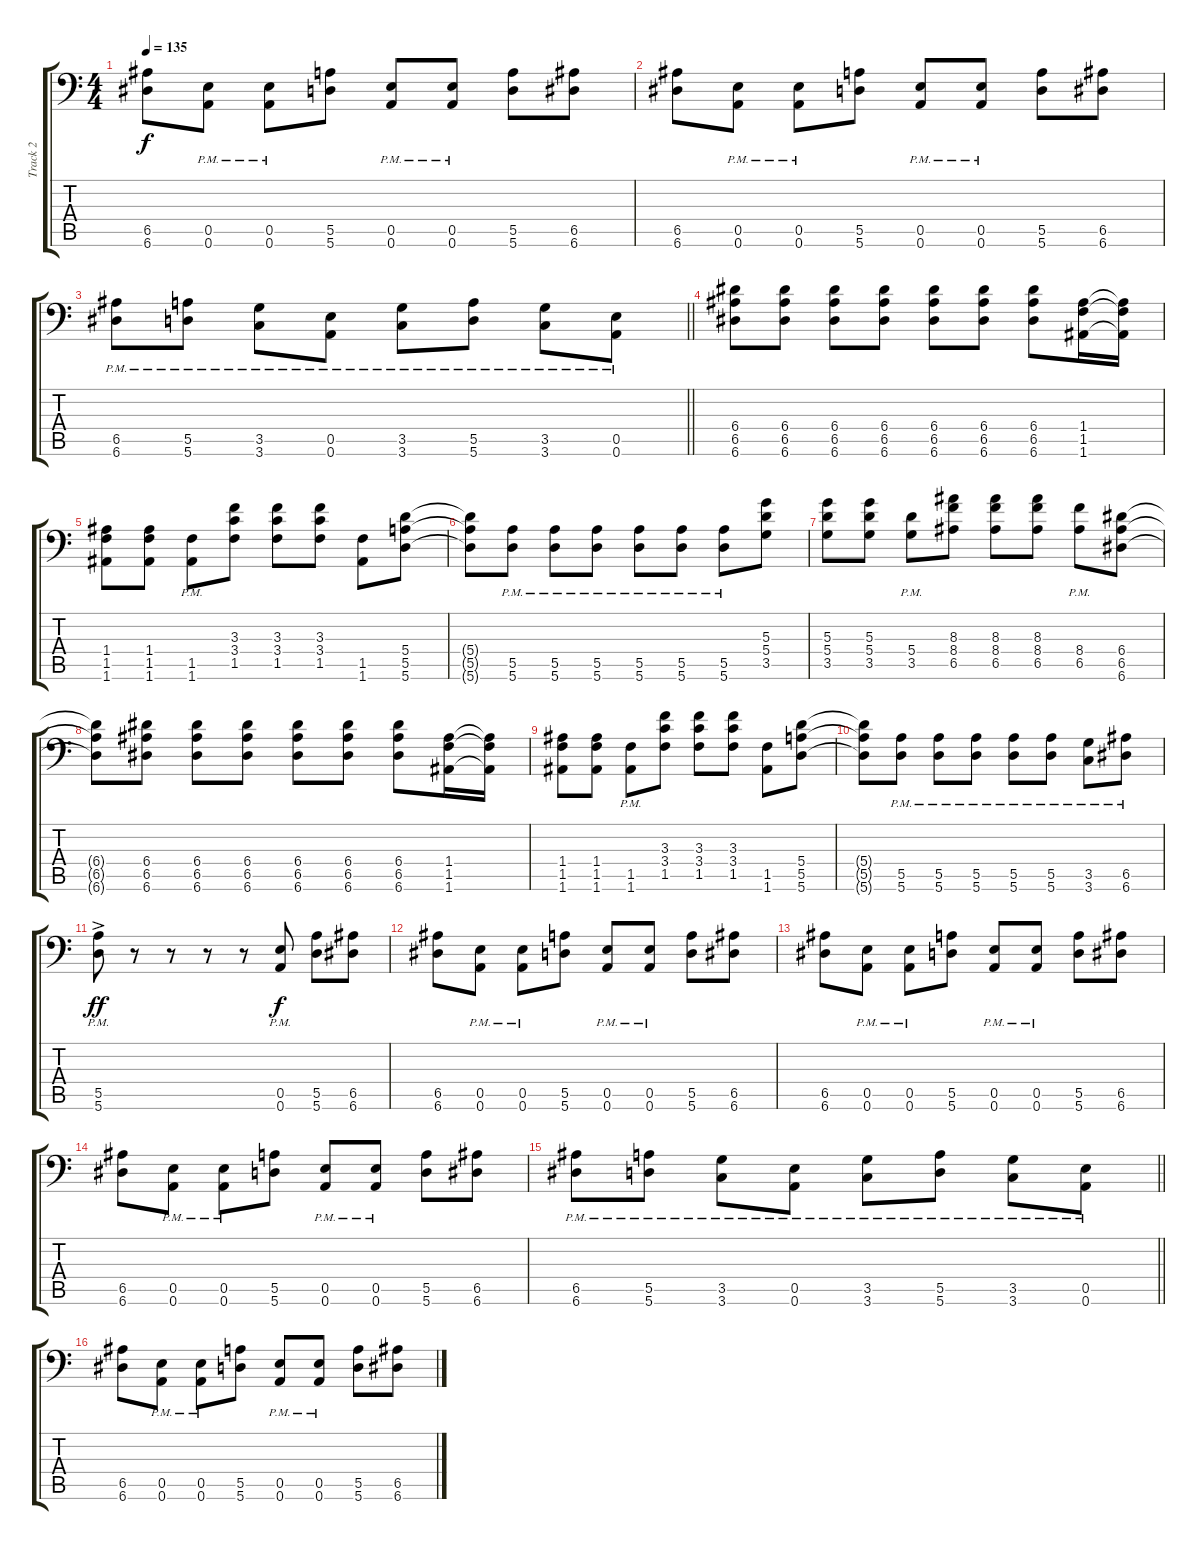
\track ("Track 2" "Track 2") {instrument distortionguitar}
\staff {score tabs}
\tuning (B3 Gb3 D3 A2 E2 A1) {hide}
\ts (4 4)
\tempo 135
\clef f4
\ks c
(6.5 6.6).8{dy f} (0.5{pm} 0.6{pm}).8 (0.5{pm} 0.6{pm}).8 (5.5 5.6).8 (0.5{pm} 0.6{pm}).8 (0.5{pm} 0.6{pm}).8 (5.5 5.6).8 (6.5 6.6).8 |
(6.5 6.6).8 (0.5{pm} 0.6{pm}).8 (0.5{pm} 0.6{pm}).8 (5.5 5.6).8 (0.5{pm} 0.6{pm}).8 (0.5{pm} 0.6{pm}).8 (5.5 5.6).8 (6.5 6.6).8 |
\barLineRight lightlight
(6.5{pm} 6.6{pm}).8 (5.5{pm} 5.6{pm}).8 (3.5{pm} 3.6{pm}).8 (0.5{pm} 0.6{pm}).8 (3.5{pm} 3.6{pm}).8 (5.5{pm} 5.6{pm}).8 (3.5{pm} 3.6{pm}).8 (0.5{pm} 0.6{pm}).8 |
(6.4 6.5 6.6).8 (6.4 6.5 6.6).8 (6.4 6.5 6.6).8 (6.4 6.5 6.6).8 (6.4 6.5 6.6).8 (6.4 6.5 6.6).8 (6.4 6.5 6.6).8 (1.4 1.5 1.6).16 (1.4{t} 1.5{t} 1.6{t}).16 |
(1.4 1.5 1.6).8 (1.4 1.5 1.6).8 (1.5{pm} 1.6{pm}).8 (3.3 3.4 1.5).8 (3.3 3.4 1.5).8 (3.3 3.4 1.5).8 (1.5 1.6).8 (5.4 5.5 5.6).8 |
(5.4{t} 5.5{t} 5.6{t}).8 (5.5{pm} 5.6{pm}).8 (5.5{pm} 5.6{pm}).8 (5.5{pm} 5.6{pm}).8 (5.5{pm} 5.6{pm}).8 (5.5{pm} 5.6{pm}).8 (5.5{pm} 5.6{pm}).8 (5.3 5.4 3.5).8 |
(5.3 5.4 3.5).8 (5.3 5.4 3.5).8 (5.4{pm} 3.5{pm}).8 (8.3 8.4 6.5).8 (8.3 8.4 6.5).8 (8.3 8.4 6.5).8 (8.4{pm} 6.5{pm}).8 (6.4 6.5 6.6).8 |
(6.4{t} 6.5{t} 6.6{t}).8 (6.4 6.5 6.6).8 (6.4 6.5 6.6).8 (6.4 6.5 6.6).8 (6.4 6.5 6.6).8 (6.4 6.5 6.6).8 (6.4 6.5 6.6).8 (1.4 1.5 1.6).16 (1.4{t} 1.5{t} 1.6{t}).16 |
(1.4 1.5 1.6).8 (1.4 1.5 1.6).8 (1.5{pm} 1.6{pm}).8 (3.3 3.4 1.5).8 (3.3 3.4 1.5).8 (3.3 3.4 1.5).8 (1.5 1.6).8 (5.4 5.5 5.6).8 |
(5.4{t} 5.5{t} 5.6{t}).8 (5.5{pm} 5.6{pm}).8 (5.5{pm} 5.6{pm}).8 (5.5{pm} 5.6{pm}).8 (5.5{pm} 5.6{pm}).8 (5.5{pm} 5.6{pm}).8 (3.5{pm} 3.6{pm}).8 (6.5{pm} 6.6{pm}).8 |
(5.5{pm} 5.6{ac pm}).8{dy ff} r.8 r.8 r.8 r.8 (0.5{pm} 0.6{pm}).8{dy f} (5.5 5.6).8 (6.5 6.6).8 |
(6.5 6.6).8 (0.5{pm} 0.6{pm}).8 (0.5{pm} 0.6{pm}).8 (5.5 5.6).8 (0.5{pm} 0.6{pm}).8 (0.5{pm} 0.6{pm}).8 (5.5 5.6).8 (6.5 6.6).8 |
(6.5 6.6).8 (0.5{pm} 0.6{pm}).8 (0.5{pm} 0.6{pm}).8 (5.5 5.6).8 (0.5{pm} 0.6{pm}).8 (0.5{pm} 0.6{pm}).8 (5.5 5.6).8 (6.5 6.6).8 |
(6.5 6.6).8 (0.5{pm} 0.6{pm}).8 (0.5{pm} 0.6{pm}).8 (5.5 5.6).8 (0.5{pm} 0.6{pm}).8 (0.5{pm} 0.6{pm}).8 (5.5 5.6).8 (6.5 6.6).8 |
\barLineRight lightlight
(6.5{pm} 6.6{pm}).8 (5.5{pm} 5.6{pm}).8 (3.5{pm} 3.6{pm}).8 (0.5{pm} 0.6{pm}).8 (3.5{pm} 3.6{pm}).8 (5.5{pm} 5.6{pm}).8 (3.5{pm} 3.6{pm}).8 (0.5{pm} 0.6{pm}).8 |
(6.5 6.6).8 (0.5{pm} 0.6{pm}).8 (0.5{pm} 0.6{pm}).8 (5.5 5.6).8 (0.5{pm} 0.6{pm}).8 (0.5{pm} 0.6{pm}).8 (5.5 5.6).8 (6.5 6.6).8
